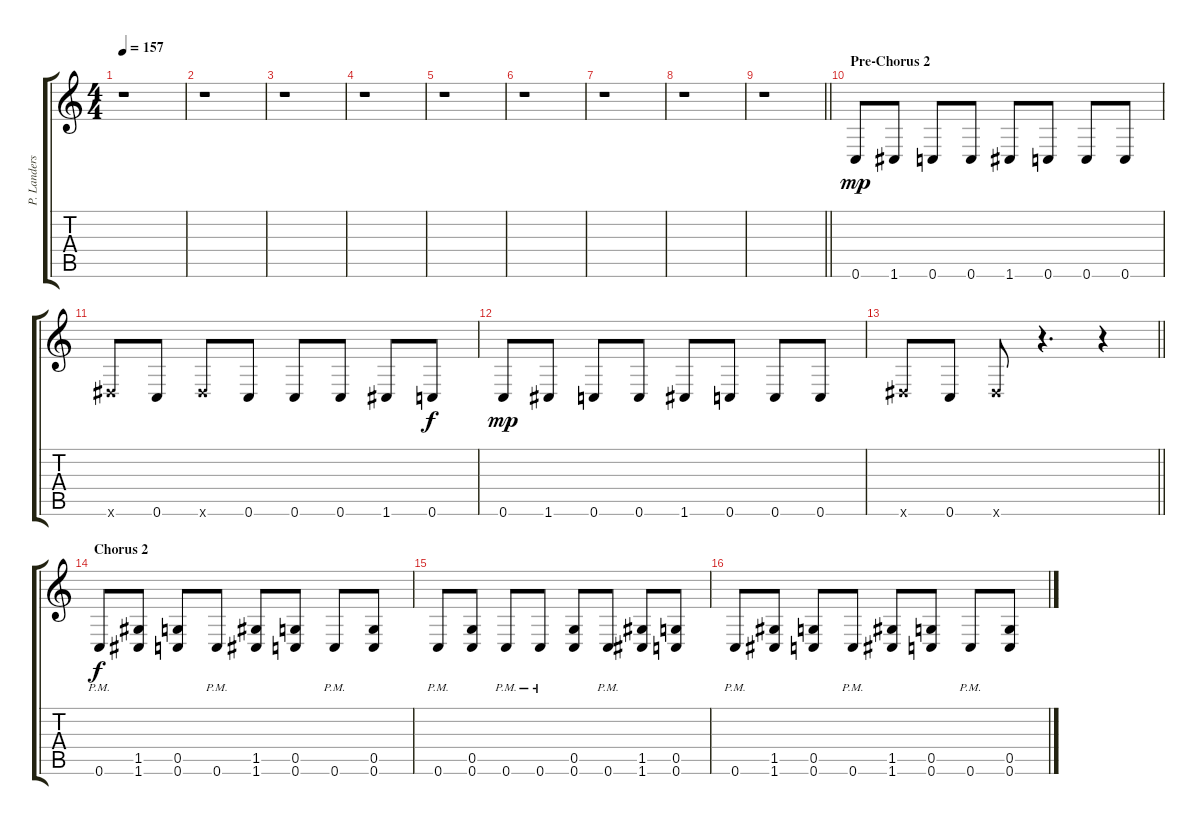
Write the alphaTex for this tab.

\track ("P. Landers" "P. Landers") {instrument overdrivenguitar}
\staff {score tabs}
\tuning (D4 A3 F3 C3 G2 C2) {hide}
\ts (4 4)
\tempo 157
\clef g2
\ks c
r.1{dy f} |
r.1 |
r.1 |
r.1 |
r.1 |
r.1 |
r.1 |
r.1 |
\barLineRight lightlight
r.1 |
\section ("" "Pre-Chorus 2")
0.6.8{dy mp volume 14 instrument distortionguitar} 1.6.8 0.6.8 0.6.8 1.6.8 0.6.8 0.6.8 0.6.8 |
3.6{x}.8 0.6.8 3.6{x}.8 0.6.8 0.6.8 0.6.8 1.6.8 0.6.8{dy f} |
0.6.8{dy mp} 1.6.8 0.6.8 0.6.8 1.6.8 0.6.8 0.6.8 0.6.8 |
\barLineRight lightlight
3.6{x}.8 0.6.8 3.6{x}.8 r.4{d} r.4 |
\section ("" "Chorus 2")
0.6{pm}.8{dy f} (1.5 1.6).8 (0.5 0.6).8 0.6{pm}.8 (1.5 1.6).8 (0.5 0.6).8 0.6{pm}.8 (0.5 0.6).8 |
0.6{pm}.8 (0.5 0.6).8 0.6{pm}.8 0.6{pm}.8 (0.5 0.6).8 0.6{pm}.8 (1.5 1.6).8 (0.5 0.6).8 |
0.6{pm}.8 (1.5 1.6).8 (0.5 0.6).8 0.6{pm}.8 (1.5 1.6).8 (0.5 0.6).8 0.6{pm}.8 (0.5 0.6).8
